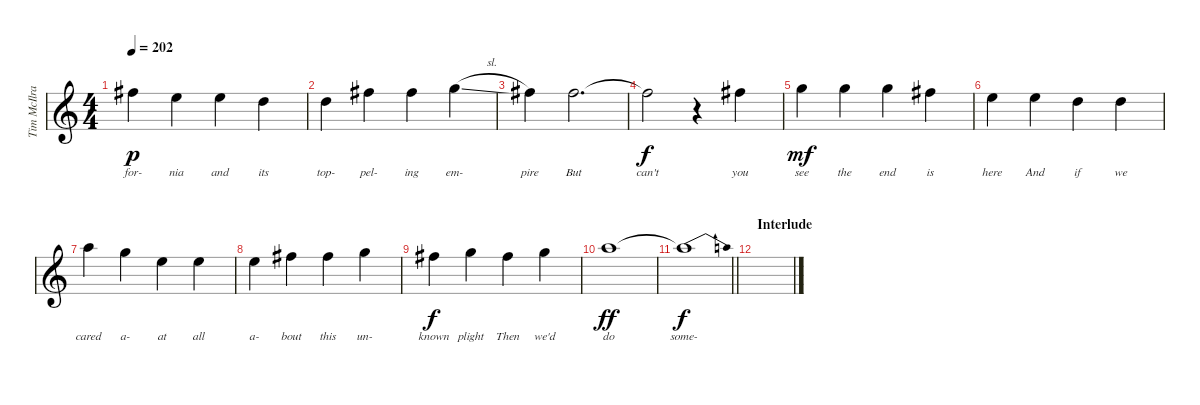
\track ("Tim McIlrath - Vocals" "Tim McIlra") {instrument distortionguitar}
\staff {score}
\tuning (E4 B3 G3 D3 A2 E2) {hide}
\ts (4 4)
\tempo 202
\clef g2
\ks c
7.2.4{lyrics (0 "for-") lyrics (1 "") lyrics (2 "") lyrics (3 "") lyrics (4 "") dy p} 5.2.4{lyrics (0 "nia") lyrics (1 "") lyrics (2 "") lyrics (3 "") lyrics (4 "")} 5.2.4{lyrics (0 "and") lyrics (1 "") lyrics (2 "") lyrics (3 "") lyrics (4 "")} 3.2.4{lyrics (0 "its") lyrics (1 "") lyrics (2 "") lyrics (3 "") lyrics (4 "")} |
3.2.4{lyrics (0 "top-") lyrics (1 "") lyrics (2 "") lyrics (3 "") lyrics (4 "")} 7.2.4{lyrics (0 "pel-") lyrics (1 "") lyrics (2 "") lyrics (3 "") lyrics (4 "")} 7.2.4{lyrics (0 "ing") lyrics (1 "") lyrics (2 "") lyrics (3 "") lyrics (4 "")} 8.2{sl}.4{lyrics (0 "em-") lyrics (1 "") lyrics (2 "") lyrics (3 "") lyrics (4 "")} |
7.2.4{lyrics (0 "pire") lyrics (1 "") lyrics (2 "") lyrics (3 "") lyrics (4 "")} 7.2.2{d lyrics (0 "But") lyrics (1 "") lyrics (2 "") lyrics (3 "") lyrics (4 "")} |
7.2{t}.2{lyrics (0 "can't") lyrics (1 "") lyrics (2 "") lyrics (3 "") lyrics (4 "") dy f} r.4 7.2.4{lyrics (0 "you") lyrics (1 "") lyrics (2 "") lyrics (3 "") lyrics (4 "")} |
8.2.4{lyrics (0 "see") lyrics (1 "") lyrics (2 "") lyrics (3 "") lyrics (4 "") dy mf} 8.2.4{lyrics (0 "the") lyrics (1 "") lyrics (2 "") lyrics (3 "") lyrics (4 "")} 8.2.4{lyrics (0 "end") lyrics (1 "") lyrics (2 "") lyrics (3 "") lyrics (4 "")} 7.2.4{lyrics (0 "is") lyrics (1 "") lyrics (2 "") lyrics (3 "") lyrics (4 "")} |
5.2.4{lyrics (0 "here") lyrics (1 "") lyrics (2 "") lyrics (3 "") lyrics (4 "")} 5.2.4{lyrics (0 "And") lyrics (1 "") lyrics (2 "") lyrics (3 "") lyrics (4 "")} 3.2.4{lyrics (0 "if") lyrics (1 "") lyrics (2 "") lyrics (3 "") lyrics (4 "")} 3.2.4{lyrics (0 "we") lyrics (1 "") lyrics (2 "") lyrics (3 "") lyrics (4 "")} |
10.2.4{lyrics (0 "cared") lyrics (1 "") lyrics (2 "") lyrics (3 "") lyrics (4 "")} 8.2.4{lyrics (0 "a-") lyrics (1 "") lyrics (2 "") lyrics (3 "") lyrics (4 "")} 5.2.4{lyrics (0 "at") lyrics (1 "") lyrics (2 "") lyrics (3 "") lyrics (4 "")} 5.2.4{lyrics (0 "all") lyrics (1 "") lyrics (2 "") lyrics (3 "") lyrics (4 "")} |
5.2.4{lyrics (0 "a-") lyrics (1 "") lyrics (2 "") lyrics (3 "") lyrics (4 "")} 7.2.4{lyrics (0 "bout") lyrics (1 "") lyrics (2 "") lyrics (3 "") lyrics (4 "")} 7.2.4{lyrics (0 "this") lyrics (1 "") lyrics (2 "") lyrics (3 "") lyrics (4 "")} 8.2.4{lyrics (0 "un-") lyrics (1 "") lyrics (2 "") lyrics (3 "") lyrics (4 "")} |
7.2.4{lyrics (0 "known") lyrics (1 "") lyrics (2 "") lyrics (3 "") lyrics (4 "") dy f} 8.2.4{lyrics (0 "plight") lyrics (1 "") lyrics (2 "") lyrics (3 "") lyrics (4 "")} 7.2.4{lyrics (0 "Then") lyrics (1 "") lyrics (2 "") lyrics (3 "") lyrics (4 "")} 8.2.4{lyrics (0 "we'd") lyrics (1 "") lyrics (2 "") lyrics (3 "") lyrics (4 "")} |
10.2.1{lyrics (0 "do") lyrics (1 "") lyrics (2 "") lyrics (3 "") lyrics (4 "") dy ff volume 16} |
\barLineRight lightlight
10.2{be (bend 0 0 60 1) t}.1{lyrics (0 "some-") lyrics (1 "") lyrics (2 "") lyrics (3 "") lyrics (4 "") dy f} |
\section ("" "Interlude")
